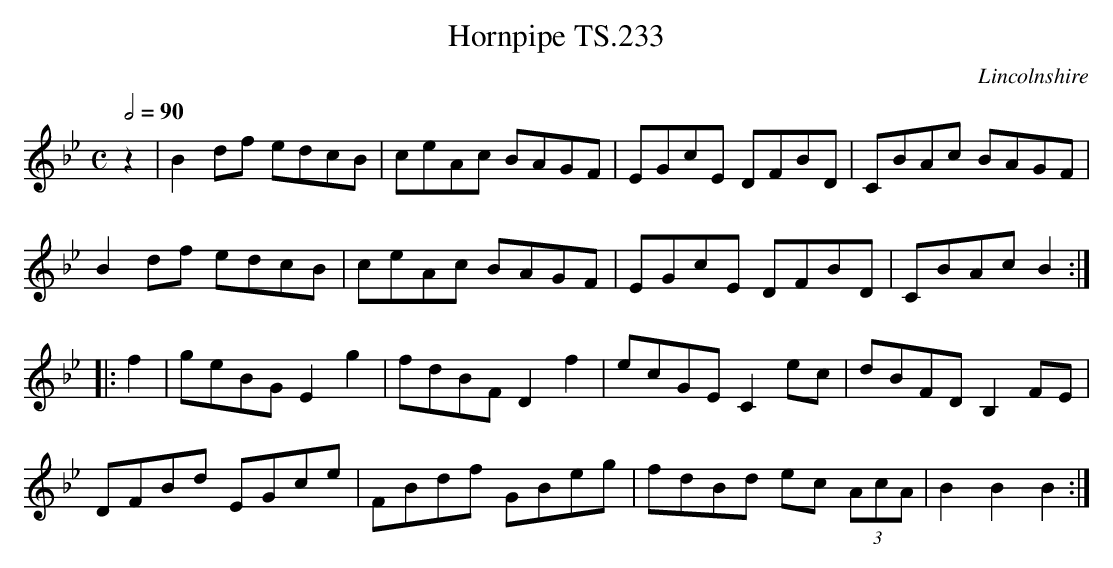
X:1
T:Hornpipe TS.233
L:1/8
M:C
O:Lincolnshire
Q:1/2=90
K:Bb
z2|B2df edcB|ceAc BAGF|EGcE DFBD|CBAc BAGF|!
B2df edcB|ceAc BAGF|EGcE DFBD|CBAcB2:|!
|:f2|geBGE2g2|fdBFD2f2|ecGEC2ec|dBFDB,2FE|!
DFBd EGce|FBdf GBeg|fdBd ec (3AcA|B2B2B2:|]
